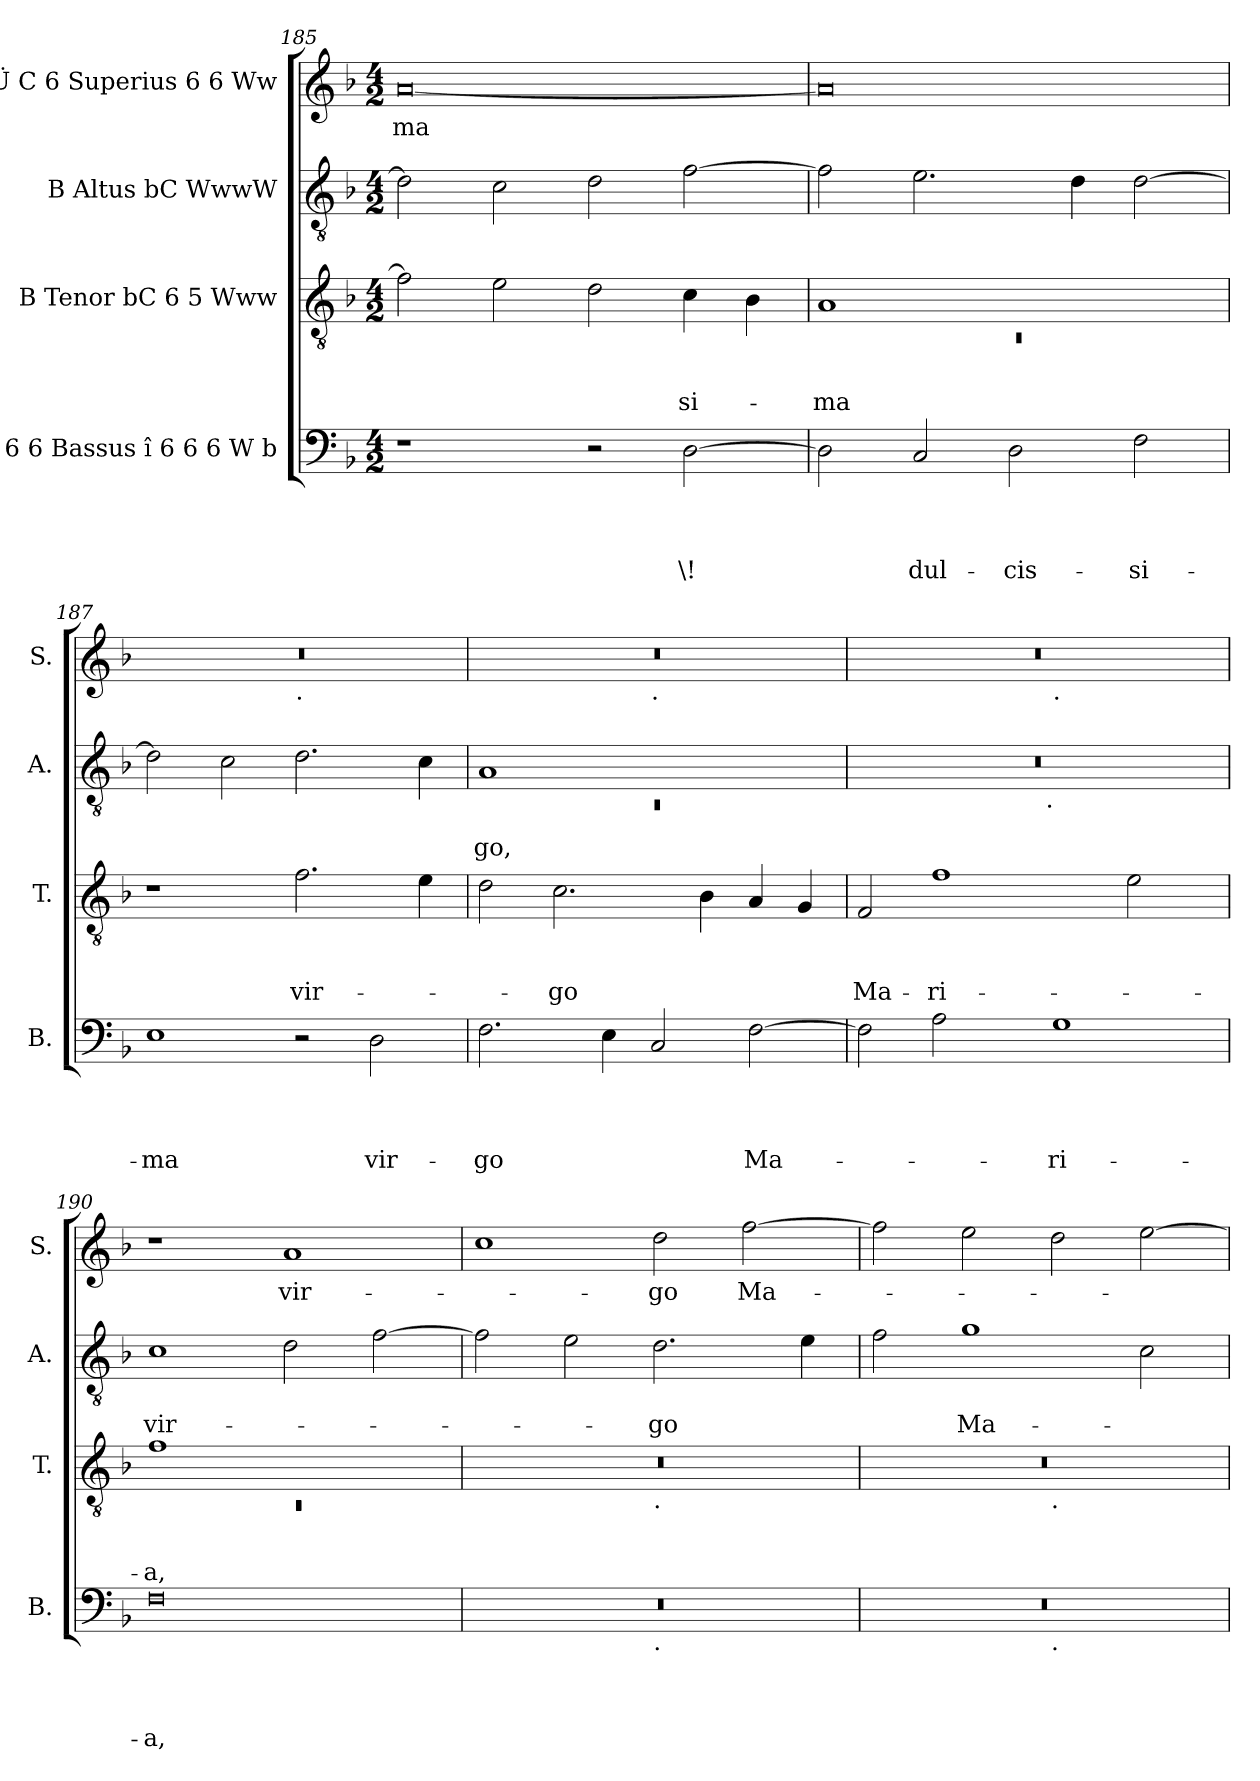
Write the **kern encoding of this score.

**kern	**text	**text	**text	**text	**kern	**text	**text	**text	**kern	**text	**text	**kern	**text
*part4	*part4	*part4	*part4	*part4	*part3	*part3	*part3	*part3	*part2	*part2	*part2	*part1	*part1
*staff4	*staff4	*staff4	*staff4	*staff4	*staff3	*staff3	*staff3	*staff3	*staff2	*staff2	*staff2	*staff1	*staff1
*I"C 6 6 Bassus î 6 6 6 W b	*	*	*	*	*I"B Tenor bC 6 5 Www	*	*	*	*I"B Altus bC WwwW	*	*	*I"b Ü C 6 Superius 6 6 Ww	*
*I'B.	*	*	*	*	*I'T.	*	*	*	*I'A.	*	*	*I'S.	*
*clefF4	*	*	*	*	*clefGv2	*	*	*	*clefGv2	*	*	*clefG2	*
*k[b-]	*	*	*	*	*k[b-]	*	*	*	*k[b-]	*	*	*k[b-]	*
*F:	*	*	*	*	*F:	*	*	*	*F:	*	*	*F:	*
*M4/2	*	*	*	*	*M4/2	*	*	*	*M4/2	*	*	*M4/2	*
=185	=185	=185	=185	=185	=185	=185	=185	=185	=185	=185	=185	=185	=185
!	!	!	!	!	!	!	!	!	!	!	!	!	!LO:LY:b
1r	.	.	.	.	2f\]	.	.	.	2d\]	.	.	[<0a	-ma
.	.	.	.	.	2e\	.	.	.	2c\	.	.	.	.
2r	.	.	.	.	2d\	.	.	.	2d\	.	.	.	.
!	!	!	!	!LO:LY:b	!	!	!	!LO:LY:b	!	!	!	!	!
[<2D\	.	.	.	\!	4c\	.	.	-si-	[<2f\	.	.	.	.
.	.	.	.	.	4B-\	.	.	.	.	.	.	.	.
!!LO:LB:g=z
=186	=186	=186	=186	=186	=186	=186	=186	=186	=186	=186	=186	=186	=186
*	*	*	*	*	*^	*	*	*	*	*	*	*	*
!	!	!	!	!	!	!LO:N:vis=1	!	!	!LO:LY:b	!	!	!	!	!
2D\]	.	.	.	.	1A	0rC	.	.	-ma	2f\]	.	.	0a]	.
!	!	!	!	!LO:LY:b	!	!	!	!	!	!	!	!	!	!
2C/	.	.	.	dul-	.	.	.	.	.	2.e\	.	.	.	.
!	!	!	!	!LO:LY:b	!	!	!	!	!	!	!	!	!	!
2D\	.	.	.	-cis-	1ryy	.	.	.	.	.	.	.	.	.
.	.	.	.	.	.	.	.	.	.	4d\	.	.	.	.
!	!	!	!	!LO:LY:b	!	!	!	!	!	!	!	!	!	!
2F\	.	.	.	-si-	.	.	.	.	.	[>2d\	.	.	.	.
*	*	*	*	*	*v	*v	*	*	*	*	*	*	*	*
=187	=187	=187	=187	=187	=187	=187	=187	=187	=187	=187	=187	=187	=187
!	!	!	!	!LO:LY:b	!	!	!	!	!	!	!	!	!
*	*	*	*	*	*	*	*	*	*	*	*	*^	*
1E	.	.	.	-ma	1r	.	.	.	2d\]	.	.	0r	1ryy	.
.	.	.	.	.	.	.	.	.	2c\	.	.	.	.	.
!	!	!	!	!	!	!	!	!	!	!	!	!	!LO:TX:b:t=.	!
!	!	!	!	!	!	!	!	!LO:LY:b	!	!	!	!	!	!
2r	.	.	.	.	2.f\	.	.	vir-	2.d\	.	.	.	1ryy	.
!	!	!	!	!LO:LY:b	!	!	!	!	!	!	!	!	!	!
2D\	.	.	.	vir-	.	.	.	.	.	.	.	.	.	.
.	.	.	.	.	4e\	.	.	.	4c\	.	.	.	.	.
=188	=188	=188	=188	=188	=188	=188	=188	=188	=188	=188	=188	=188	=188	=188
*	*	*	*	*	*	*	*	*	*^	*	*	*	*	*
!	!	!	!	!LO:LY:b	!	!	!	!	!	!LO:N:vis=1	!	!LO:LY:b	!	!	!
2.F\	.	.	.	-go	2d\	.	.	.	1A	0rC	.	-go,	0r	1ryy	.
!	!	!	!	!	!	!	!	!LO:LY:b	!	!	!	!	!	!	!
.	.	.	.	.	2.c\	.	.	-go	.	.	.	.	.	.	.
4E\	.	.	.	.	.	.	.	.	.	.	.	.	.	.	.
!	!	!	!	!	!	!	!	!	!	!	!	!	!	!LO:TX:b:t=.	!
2C/	.	.	.	.	.	.	.	.	1ryy	.	.	.	.	1ryy	.
.	.	.	.	.	4B-\	.	.	.	.	.	.	.	.	.	.
!	!	!	!	!LO:LY:b	!	!	!	!	!	!	!	!	!	!	!
[>2F\	.	.	.	Ma-	4A/	.	.	.	.	.	.	.	.	.	.
.	.	.	.	.	4G/	.	.	.	.	.	.	.	.	.	.
=189	=189	=189	=189	=189	=189	=189	=189	=189	=189	=189	=189	=189	=189	=189	=189
!	!	!	!	!	!	!	!	!LO:LY:b	!	!	!	!	!	!	!
2F\]	.	.	.	.	2F/	.	.	Ma-	0r	3%2ryy	.	.	0r	1ryy	.
!	!	!	!	!	!	!	!	!LO:LY:b	!	!	!	!	!	!	!
2A\	.	.	.	.	1f	.	.	-ri-	.	.	.	.	.	.	.
.	.	.	.	.	.	.	.	.	.	6ryy	.	.	.	.	.
.	.	.	.	.	.	.	.	.	.	12...ryy	.	.	.	.	.
!	!	!	!	!	!	!	!	!	!	!LO:TX:b:t=.	!	!	!	!	!
.	.	.	.	.	.	.	.	.	.	3%2ryy	.	.	.	.	.
!	!	!	!	!	!	!	!	!	!	!	!	!	!	!LO:TX:b:t=.	!
!	!	!	!	!LO:LY:b	!	!	!	!	!	!	!	!	!	!	!
1G	.	.	.	-ri-	.	.	.	.	.	.	.	.	.	1ryy	.
.	.	.	.	.	2e\	.	.	.	.	.	.	.	.	.	.
.	.	.	.	.	.	.	.	.	.	3ryy	.	.	.	.	.
.	.	.	.	.	.	.	.	.	.	96ryy	.	.	.	.	.
=190	=190	=190	=190	=190	=190	=190	=190	=190	=190	=190	=190	=190	=190	=190	=190
*	*	*	*	*	*^	*	*	*	*	*	*	*	*	*	*
!	!	!	!	!LO:LY:b	!	!LO:N:vis=1	!	!	!LO:LY:b	!	!	!	!LO:LY:b	!	!	!
*	*	*	*	*	*	*	*	*	*	*v	*v	*	*	*	*	*
*	*	*	*	*	*	*	*	*	*	*	*	*	*v	*v	*
0F	.	.	.	-a,	1f	0rC	.	.	-a,	1c	.	vir-	1r	.
!	!	!	!	!	!	!	!	!	!	!	!	!	!	!LO:LY:b
.	.	.	.	.	1ryy	.	.	.	.	2d\	.	.	1a	vir-
.	.	.	.	.	.	.	.	.	.	[<2f\	.	.	.	.
!!LO:LB:g=z
=191	=191	=191	=191	=191	=191	=191	=191	=191	=191	=191	=191	=191	=191	=191
*^	*	*	*	*	*	*	*	*	*	*	*	*	*	*
0r	1ryy	.	.	.	.	0r	1ryy	.	.	.	2f\]	.	.	1cc	.
.	.	.	.	.	.	.	.	.	.	.	2e\	.	.	.	.
!	!	!	!	!	!	!	!LO:TX:b:t=.	!	!	!	!	!	!	!	!
!	!LO:TX:b:t=.	!	!	!	!	!	!	!	!	!	!	!	!	!	!
!	!	!	!	!	!	!	!	!	!	!	!	!	!LO:LY:b	!	!LO:LY:b
.	1ryy	.	.	.	.	.	1ryy	.	.	.	2.d\	.	-go	2dd\	-go
!	!	!	!	!	!	!	!	!	!	!	!	!	!	!	!LO:LY:b
.	.	.	.	.	.	.	.	.	.	.	.	.	.	[>2ff\	Ma-
.	.	.	.	.	.	.	.	.	.	.	4e\	.	.	.	.
=192	=192	=192	=192	=192	=192	=192	=192	=192	=192	=192	=192	=192	=192	=192	=192
0r	1ryy	.	.	.	.	0r	1ryy	.	.	.	2f\	.	.	2ff\]	.
!	!	!	!	!	!	!	!	!	!	!	!	!	!LO:LY:b	!	!
.	.	.	.	.	.	.	.	.	.	.	1g	.	Ma-	2ee\	.
!	!	!	!	!	!	!	!LO:TX:b:t=.	!	!	!	!	!	!	!	!
!	!LO:TX:b:t=.	!	!	!	!	!	!	!	!	!	!	!	!	!	!
.	1ryy	.	.	.	.	.	1ryy	.	.	.	.	.	.	2dd\	.
.	.	.	.	.	.	.	.	.	.	.	2c\	.	.	[>2ee\	.
*v	*v	*	*	*	*	*	*	*	*	*	*	*	*	*	*
*	*	*	*	*	*v	*v	*	*	*	*	*	*	*	*
=	=	=	=	=	=	=	=	=	=	=	=	=	=
*-	*-	*-	*-	*-	*-	*-	*-	*-	*-	*-	*-	*-	*-
